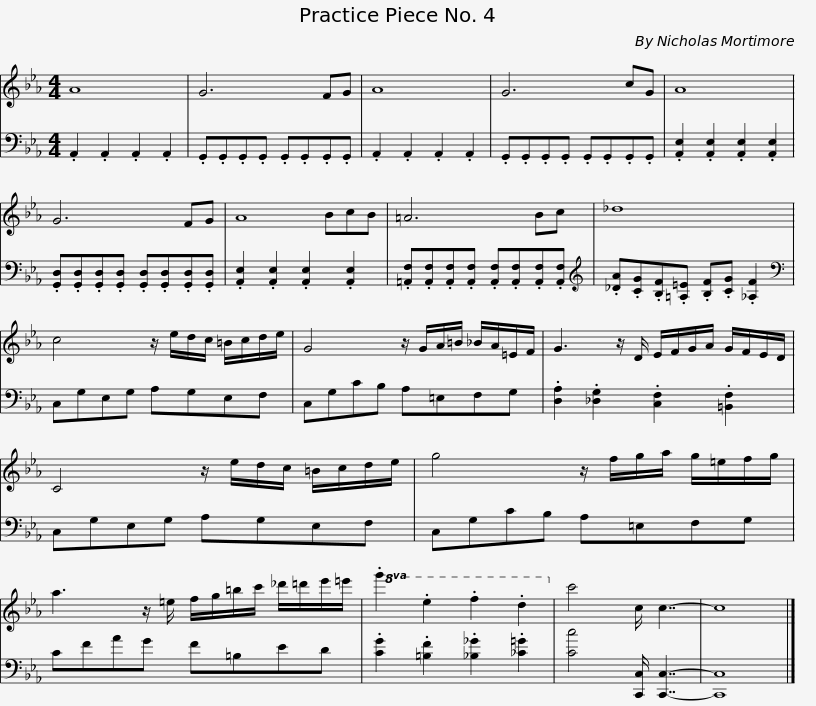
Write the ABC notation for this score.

X:1
%%score { ( 1 3 ) | 2 }
L:1/8
M:4/4
I:linebreak $
K:Eb
V:1 treble
V:3 treble
V:2 bass
V:1
 A8 | G6 FG | A8 | G6 cG | A8 | %5
 G6 FG | A8 |$ =A6 Bc | _d8 | c4 z/ e/d/c/ =B/c/d/e/ |$ %10
 G4 z/ G/A/=B/ _B/A/=E/F/ | G3 z/ D/ E/F/G/A/ G/F/E/D/ | C4 z/ e/d/c/ =B/c/d/e/ |$ g4 z/ f/g/a/ g/=e/f/g/ | a3 z/ =e/ f/g/=b/c'/ _d'/=d'/e'/=e'/ | %15
!8va(! .g'2 .e'2 .f'2 .d'2!8va)! | c'4 c/ c7/2- |$[K:Eb] c8 |] %18
V:2
 .A,,2 .A,,2 .A,,2 .A,,2 | .G,,.G,,.G,,.G,, .G,,.G,,.G,,.G,, | .A,,2 .A,,2 .A,,2 .A,,2 | .G,,.G,,.G,,.G,, .G,,.G,,.G,,.G,, | .[A,,E,]2 .[A,,E,]2 .[A,,E,]2 .[A,,E,]2 | %5
 .[G,,D,].[G,,D,].[G,,D,].[G,,D,] .[G,,D,].[G,,D,].[G,,D,].[G,,D,] | .[A,,E,]2 .[A,,E,]2 .[A,,E,]2 .[A,,E,]2 |$ .[=A,,F,].[A,,F,].[A,,F,].[A,,F,] .[A,,F,].[A,,F,].[A,,F,].[A,,F,] |[K:treble] .[_DA].[CG].[B,F].[=A,=E] .[B,F].[CG] .[_A,F]2 |[K:bass] C,G,E,G, A,G,E,F, |$ %10
 C,G,CB, A,=E,F,G, | .[D,A,]2 .[_D,G,]2 .[C,F,]2 .[=B,,F,]2 | C,G,E,G, A,G,E,F, |$ C,G,CB, A,=E,F,G, | CFAG F=B,ED | %15
 .[CG]2 .[=B,F]2 .[_B,_G]2 .[_C=G]2 | [Cc]4 [C,,C,]/ [C,,C,]7/2- |$[K:Eb] [C,,C,]8 |] %18
V:3
 x8 | x8 | x8 | x8 | x8 | %5
 x8 | x5 BcB |$ x8 | x8 | x8 |$ %10
 x8 | x8 | x8 |$ x8 | x8 | %15
!8va(! x8!8va)! | x8 |$[K:Eb] x8 |] %18
